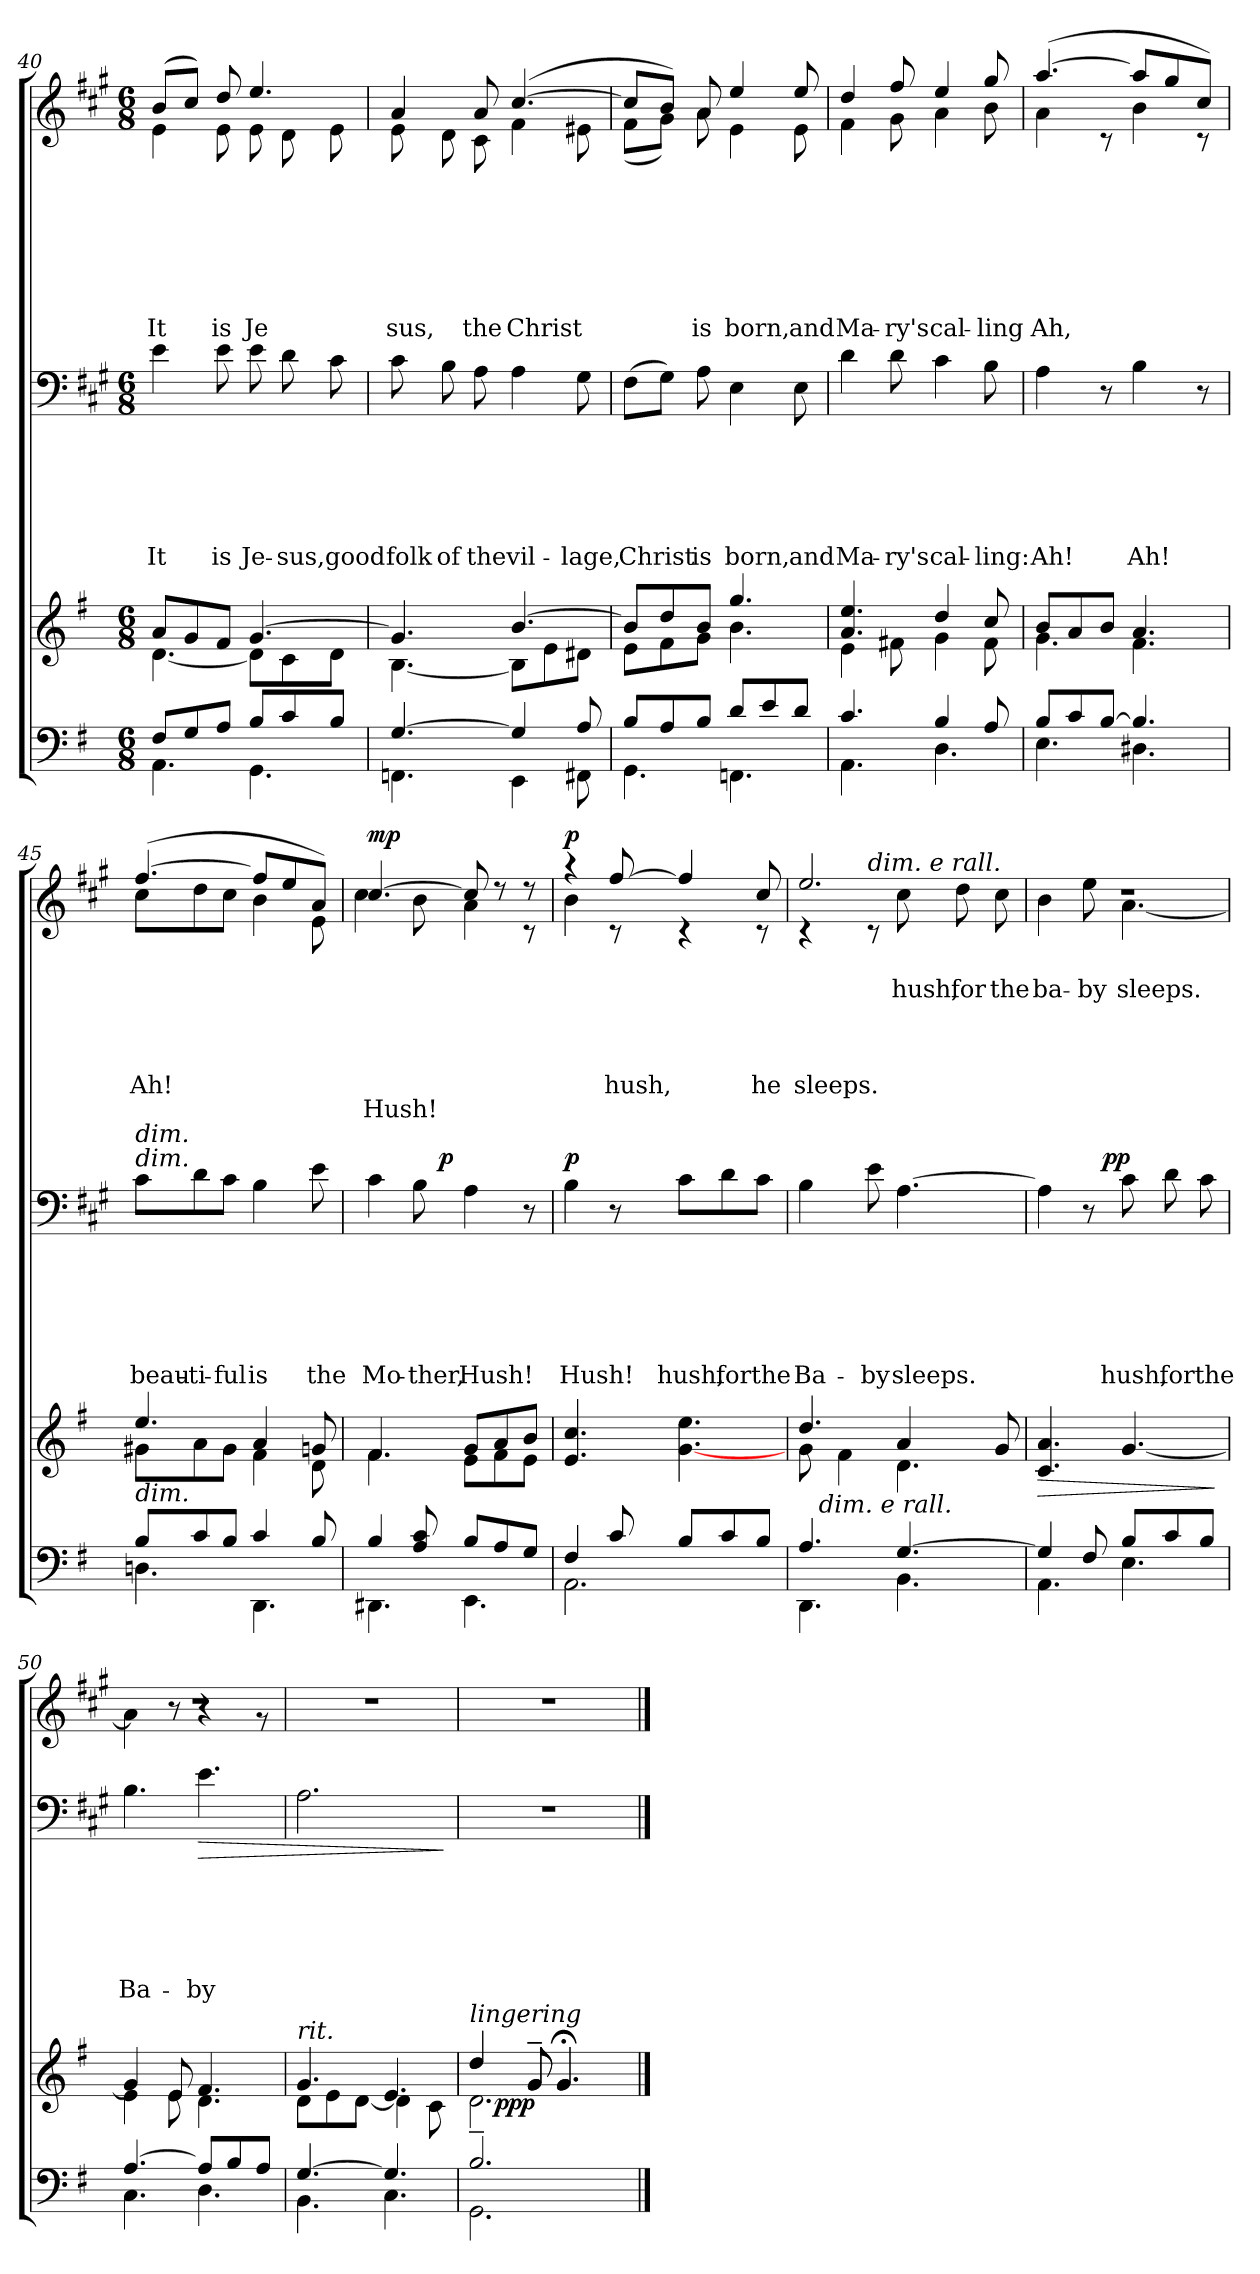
**kern	**kern	**dynam	**kern	**text	**text	**text	**text	**text	**text	**dynam	**kern	**text	**text	**text	**text	**text	**text	**text	**dynam
*part3	*part3	*part3	*part2	*part2	*part2	*part2	*part2	*part2	*part2	*part2	*part1	*part1	*part1	*part1	*part1	*part1	*part1	*part1	*part1
*staff4	*staff3	*staff3/4	*staff2	*staff2	*staff2	*staff2	*staff2	*staff2	*staff2	*staff2	*staff1	*staff1	*staff1	*staff1	*staff1	*staff1	*staff1	*staff1	*staff1
*clefF4	*clefG2	*	*clefF4	*	*	*	*	*	*	*	*clefG2	*	*	*	*	*	*	*	*
*	*	*	*ITrd1c2	*	*	*	*	*	*	*	*ITrd1c2	*	*	*	*	*	*	*	*
*k[f#]	*k[f#]	*	*k[f#]	*	*	*	*	*	*	*	*k[f#]	*	*	*	*	*	*	*	*
*G:	*G:	*	*G:	*	*	*	*	*	*	*	*G:	*	*	*	*	*	*	*	*
*M6/8	*M6/8	*	*M6/8	*	*	*	*	*	*	*	*M6/8	*	*	*	*	*	*	*	*
=40	=40	=40	=40	=40	=40	=40	=40	=40	=40	=40	=40	=40	=40	=40	=40	=40	=40	=40	=40
*^	*^	*	*	*	*	*	*	*	*	*	*	*	*	*	*	*	*	*	*
!	!	!	!	!	!	!	!	!	!	!	!LO:LY:a	!	!	!	!	!	!	!	!	!LO:LY:a	!
*	*	*	*	*	*	*	*	*	*	*	*	*	*^	*	*	*	*	*	*	*	*
8F#/L	4.AA\	8a/L	[<4.d\	.	4d\	.	.	.	.	.	It	.	(>8a/L	4d\	.	.	.	.	.	.	It	.
8G/	.	8g/	.	.	.	.	.	.	.	.	.	.	8b/J)	.	.	.	.	.	.	.	.	.
!	!	!	!	!	!	!	!	!	!	!	!LO:LY:a	!	!	!	!	!	!	!	!	!	!LO:LY:a	!
8A/J	.	8f#/J	.	.	8d\	.	.	.	.	.	is	.	8cc/	8d\	.	.	.	.	.	.	is	.
!	!	!	!	!	!	!	!	!	!	!	!LO:LY:a	!	!	!	!	!	!	!	!	!	!LO:LY:a	!
8B/L	4.GG\	[>4.g/	8d\L]	.	8d\	.	.	.	.	.	Je-	.	4.dd/	8d\	.	.	.	.	.	.	Je	.
!	!	!	!	!	!	!	!	!	!	!	!LO:LY:a	!	!	!	!	!	!	!	!	!	!	!
8c/	.	.	8c\	.	8c\	.	.	.	.	.	-sus,	.	.	8c\	.	.	.	.	.	.	.	.
!	!	!	!	!	!	!	!	!	!	!	!LO:LY:a	!	!	!	!	!	!	!	!	!	!	!
8B/J	.	.	8d\J	.	8B\	.	.	.	.	.	good	.	.	8d\	.	.	.	.	.	.	.	.
=41	=41	=41	=41	=41	=41	=41	=41	=41	=41	=41	=41	=41	=41	=41	=41	=41	=41	=41	=41	=41	=41	=41
!	!	!	!	!	!	!	!	!	!	!	!LO:LY:a	!	!	!	!	!	!	!	!	!	!LO:LY:a	!
[>4.G/	4.FFn\	4.g/]	[<4.B\	.	8B\	.	.	.	.	.	folk	.	4g/	8d\	.	.	.	.	.	.	sus,	.
!	!	!	!	!	!	!	!	!	!	!	!LO:LY:a	!	!	!	!	!	!	!	!	!	!	!
.	.	.	.	.	8A\	.	.	.	.	.	of	.	.	8c\	.	.	.	.	.	.	.	.
!	!	!	!	!	!	!	!	!	!	!	!LO:LY:a	!	!	!	!	!	!	!	!	!	!LO:LY:a	!
.	.	.	.	.	8G\	.	.	.	.	.	the	.	8g/	8B\	.	.	.	.	.	.	the	.
!	!	!	!	!	!	!	!	!	!	!	!LO:LY:a	!	!	!	!	!	!	!	!	!	!LO:LY:a	!
4G/]	4EE\	[>4.b/	8B\L]	.	4G\	.	.	.	.	.	vil-	.	([>4.b/	4e\	.	.	.	.	.	.	Christ	.
.	.	.	8e\	.	.	.	.	.	.	.	.	.	.	.	.	.	.	.	.	.	.	.
!	!	!	!	!	!	!	!	!	!	!	!LO:LY:a	!	!	!	!	!	!	!	!	!	!	!
8A/	8FF#X\	.	8d#X\J	.	8F#\	.	.	.	.	.	-lage,	.	.	8d#X\	.	.	.	.	.	.	.	.
=42	=42	=42	=42	=42	=42	=42	=42	=42	=42	=42	=42	=42	=42	=42	=42	=42	=42	=42	=42	=42	=42	=42
!	!	!	!	!	!	!	!	!	!	!	!LO:LY:a	!	!	!	!	!	!	!	!	!	!	!
8B/L	4.GG\	8b/L]	8e\L	.	(>8E\L	.	.	.	.	.	Christ	.	8b/L]	(<8e\L	.	.	.	.	.	.	.	.
8A/	.	8dd/	8f#\	.	8F#\J)	.	.	.	.	.	.	.	8a/J)	8f#\J)	.	.	.	.	.	.	.	.
!	!	!	!	!	!	!	!	!	!	!	!LO:LY:a	!	!	!	!	!	!	!	!	!	!LO:LY:a	!
8B/J	.	8b/J	8g\J	.	8G\	.	.	.	.	.	is	.	8g/	8g\	.	.	.	.	.	.	is	.
!	!	!	!	!	!	!	!	!	!	!	!LO:LY:a	!	!	!	!	!	!	!	!	!	!LO:LY:a	!
8d/L	4.FFn\	4.gg/	4.b\	.	4D\	.	.	.	.	.	born,	.	4dd/	4d\	.	.	.	.	.	.	born,	.
8e/	.	.	.	.	.	.	.	.	.	.	.	.	.	.	.	.	.	.	.	.	.	.
!	!	!	!	!	!	!	!	!	!	!	!LO:LY:a	!	!	!	!	!	!	!	!	!	!LO:LY:a	!
8d/J	.	.	.	.	8D\	.	.	.	.	.	and	.	8dd/	8d\	.	.	.	.	.	.	and	.
!!LO:LB:g=z	!!
=43	=43	=43	=43	=43	=43	=43	=43	=43	=43	=43	=43	=43	=43	=43	=43	=43	=43	=43	=43	=43	=43	=43
!	!	!	!	!	!	!	!	!	!	!	!LO:LY:a	!	!	!	!	!	!	!	!	!	!LO:LY:a	!
4.c/	4.AA\	4.a/ 4.ee/	4e\	.	4c\	.	.	.	.	.	Ma-	.	4cc/	4e\	.	.	.	.	.	.	Ma-	.
!	!	!	!	!	!	!	!	!	!	!	!LO:LY:a	!	!	!	!	!	!	!	!	!	!LO:LY:a	!
.	.	.	8f#X\	.	8c\	.	.	.	.	.	-ry's	.	8ee/	8f#\	.	.	.	.	.	.	-ry's	.
!	!	!	!	!	!	!	!	!	!	!	!LO:LY:a	!	!	!	!	!	!	!	!	!	!LO:LY:a	!
4B/	4.D\	4dd/	4g\	.	4B\	.	.	.	.	.	cal-	.	4dd/	4g\	.	.	.	.	.	.	cal-	.
!	!	!	!	!	!	!	!	!	!	!	!LO:LY:a	!	!	!	!	!	!	!	!	!	!LO:LY:a	!
8A/	.	8cc/	8f#\	.	8A\	.	.	.	.	.	-ling:	.	8ff#/	8a\	.	.	.	.	.	.	-ling	.
!!LO:PB:g=z	!!
=44	=44	=44	=44	=44	=44	=44	=44	=44	=44	=44	=44	=44	=44	=44	=44	=44	=44	=44	=44	=44	=44	=44
!	!	!	!	!	!	!	!	!	!	!	!LO:LY:a	!	!	!	!	!	!	!	!	!	!LO:LY:a	!
8B/L	4.E\	8b/L	4.g\	.	4G\	.	.	.	.	.	Ah!	.	(>[>4.gg/	4g\	.	.	.	.	.	.	Ah,	.
8c/	.	8a/	.	.	.	.	.	.	.	.	.	.	.	.	.	.	.	.	.	.	.	.
[>8B/J	.	8b/J	.	.	8r	.	.	.	.	.	.	.	.	8rc	.	.	.	.	.	.	.	.
!	!	!	!	!	!	!	!	!	!	!	!LO:LY:a	!	!	!	!	!	!	!	!	!	!	!
4.B/]	4.D#X\	4.a/	4.f#\	.	4A\	.	.	.	.	.	Ah!	.	8gg/L]	4a\	.	.	.	.	.	.	.	.
.	.	.	.	.	.	.	.	.	.	.	.	.	8ff#/	.	.	.	.	.	.	.	.	.
.	.	.	.	.	8r	.	.	.	.	.	.	.	8b/J)	8rc	.	.	.	.	.	.	.	.
=45	=45	=45	=45	=45	=45	=45	=45	=45	=45	=45	=45	=45	=45	=45	=45	=45	=45	=45	=45	=45	=45	=45
!	!	!	!	!	!LO:TX:a:i:t=dim.	!	!	!	!	!	!	!	!	!	!	!	!	!	!	!	!	!
!	!	!	!	!	!LO:TX:a:i:t=dim.	!	!	!	!	!	!	!	!	!	!	!	!	!	!	!	!	!
!	!	!LO:TX:b:i:t=dim.	!	!	!	!	!	!	!	!	!	!	!	!	!	!	!	!	!	!	!	!
!	!	!	!	!	!	!	!	!	!	!	!LO:LY:a	!	!	!	!	!	!	!	!	!LO:LY:a	!	!
8B/L	4.Dn\	4.ee/	8g#X\L	.	8B\L	.	.	.	.	.	beau-	.	(>[>4.ee/	8b\L	.	.	.	.	.	Ah!	.	.
!	!	!	!	!	!	!	!	!	!	!	!LO:LY:a	!	!	!	!	!	!	!	!	!	!	!
8c/	.	.	8a\	.	8c\	.	.	.	.	.	-ti-	.	.	8cc\	.	.	.	.	.	.	.	.
!	!	!	!	!	!	!	!	!	!	!	!LO:LY:a	!	!	!	!	!	!	!	!	!	!	!
8B/J	.	.	8g#\J	.	8B\J	.	.	.	.	.	-ful	.	.	8b\J	.	.	.	.	.	.	.	.
!	!	!	!	!	!	!	!	!	!	!	!LO:LY:a	!	!	!	!	!	!	!	!	!	!	!
4c/	4.DD\	4a/	4f#\	.	4A\	.	.	.	.	.	is	.	8ee/L]	4a\	.	.	.	.	.	.	.	.
.	.	.	.	.	.	.	.	.	.	.	.	.	8dd/	.	.	.	.	.	.	.	.	.
!	!	!	!	!	!	!	!	!	!	!	!LO:LY:a	!	!	!	!	!	!	!	!	!	!	!
8B/	.	8g/	8d\	.	8d\	.	.	.	.	.	the	.	8g/J)	8d\	.	.	.	.	.	.	.	.
=46	=46	=46	=46	=46	=46	=46	=46	=46	=46	=46	=46	=46	=46	=46	=46	=46	=46	=46	=46	=46	=46	=46
!	!	!	!	!	!	!	!	!	!	!	!LO:LY:a	!	!	!	!	!	!	!	!	!	!LO:LY:a	!LO:DY:b
*	*	*	*	*	*^	*	*	*	*	*	*	*	*	*	*	*	*	*	*	*	*	*
4B/	4.DD#X\	4.f#/	4.f#\	.	4B\	4ryy	.	.	.	.	.	Mo-	.	[>4.b/	4b\	.	.	.	.	.	.	Hush!	mp
!	!	!	!	!	!	!	!	!	!	!	!	!LO:LY:a	!	!	!	!	!	!	!	!	!	!	!
8A/ 8c/	.	.	.	.	8A\	16ryy	.	.	.	.	.	-ther,	.	.	8a\	.	.	.	.	.	.	.	.
!	!	!	!	!	!	!	!	!	!	!	!	!	!LO:DY:a	!	!	!	!	!	!	!	!	!	!
.	.	.	.	.	.	4..ryy	.	.	.	.	.	.	p	.	.	.	.	.	.	.	.	.	.
!	!	!	!	!	!	!	!	!	!	!	!	!LO:LY:a	!	!	!	!	!	!	!	!	!	!	!
8B/L	4.EE\	8g/L	8e\L	.	4G\	.	.	.	.	.	.	Hush!	.	8b/]	4g\	.	.	.	.	.	.	.	.
8A/	.	8a/	8f#\	.	.	.	.	.	.	.	.	.	.	8rdd	.	.	.	.	.	.	.	.	.
8G/J	.	8b/J	8e\J	.	8r	.	.	.	.	.	.	.	.	8rdd	8rc	.	.	.	.	.	.	.	.
=47	=47	=47	=47	=47	=47	=47	=47	=47	=47	=47	=47	=47	=47	=47	=47	=47	=47	=47	=47	=47	=47	=47	=47
!	!	!	!	!	!	!	!	!	!	!	!	!LO:LY:a	!LO:DY:a	!	!	!	!	!	!	!	!	!	!LO:DY:a
*	*	*v	*v	*	*	*	*	*	*	*	*	*	*	*	*	*	*	*	*	*	*	*	*
*	*	*	*	*v	*v	*	*	*	*	*	*	*	*	*	*	*	*	*	*	*	*	*
4F#/	2.AA\	4.e/ 4.cc/	.	4A\	.	.	.	.	.	Hush!	p	4raa	4a\	.	.	.	.	.	.	.	p
!	!	!	!	!	!	!	!	!	!	!	!	!	!	!	!	!	!	!	!LO:LY:a	!	!
8c/	.	.	.	8r	.	.	.	.	.	.	.	[>8ee/	8rc	.	.	.	.	.	hush,	.	.
!	!	!	!	!	!	!	!	!	!	!LO:LY:a	!	!	!	!	!	!	!	!	!	!	!
8B/L	.	[<4.g\ 4.ee\	.	8B\L	.	.	.	.	.	hush,	.	4ee/]	4rc	.	.	.	.	.	.	.	.
!	!	!	!	!	!	!	!	!	!	!LO:LY:a	!	!	!	!	!	!	!	!	!	!	!
8c/	.	.	.	8c\	.	.	.	.	.	for	.	.	.	.	.	.	.	.	.	.	.
!	!	!	!	!	!	!	!	!	!	!LO:LY:a	!	!	!	!	!	!	!	!	!LO:LY:a	!	!
8B/J	.	.	.	8B\J	.	.	.	.	.	the	.	8b/	8rc	.	.	.	.	.	he	.	.
=48	=48	=48	=48	=48	=48	=48	=48	=48	=48	=48	=48	=48	=48	=48	=48	=48	=48	=48	=48	=48	=48
*	*	*^	*	*	*	*	*	*	*	*	*	*	*	*	*	*	*	*	*	*	*
!	!	!	!	!	!	!	!	!	!	!	!LO:LY:a	!	!	!	!	!	!	!	!	!LO:LY:a	!	!
*	*	*	*^	*	*	*	*	*	*	*	*	*	*	*	*	*	*	*	*	*	*	*
4.A/	4.DD\	4.dd/	8g\	16ryy	.	4A\	.	.	.	.	.	Ba-	.	2.dd/	4rc	.	.	.	.	.	sleeps.	.	.
!	!	!	!	!LO:TX:b:i:t=dim. e rall.	!	!	!	!	!	!	!	!	!	!	!	!	!	!	!	!	!	!	!
.	.	.	.	2ryy	.	.	.	.	.	.	.	.	.	.	.	.	.	.	.	.	.	.	.
.	.	.	4f#\	.	.	.	.	.	.	.	.	.	.	.	.	.	.	.	.	.	.	.	.
!	!	!	!	!	!	!	!	!	!	!	!	!	!	!	!LO:TX:a:i:t=dim. e rall.	!	!	!	!	!	!	!	!
!	!	!	!	!	!	!	!	!	!	!	!	!LO:LY:a	!	!	!	!	!	!	!	!	!	!	!
.	.	.	.	.	.	8d\	.	.	.	.	.	-by	.	.	8rc	.	.	.	.	.	.	.	.
!	!	!	!	!	!	!	!	!	!	!	!	!LO:LY:a	!	!	!	!	!LO:LY:b	!	!	!	!	!	!
[>4.G/	4.BB\	4a/	4.d\	.	.	[4.G\	.	.	.	.	.	sleeps.	.	.	8b\	.	hush,	.	.	.	.	.	.
!	!	!	!	!	!	!	!	!	!	!	!	!	!	!	!	!	!LO:LY:b	!	!	!	!	!	!
.	.	.	.	.	.	.	.	.	.	.	.	.	.	.	8cc\	.	for	.	.	.	.	.	.
.	.	.	.	8.ryy	.	.	.	.	.	.	.	.	.	.	.	.	.	.	.	.	.	.	.
!	!	!	!	!	!	!	!	!	!	!	!	!	!	!	!	!	!LO:LY:b	!	!	!	!	!	!
.	.	8g/	.	.	.	.	.	.	.	.	.	.	.	.	8b\	.	the	.	.	.	.	.	.
!!LO:LB:g=z	!!
=49	=49	=49	=49	=49	=49	=49	=49	=49	=49	=49	=49	=49	=49	=49	=49	=49	=49	=49	=49	=49	=49	=49	=49
!	!	!	!	!	!LO:HP:b	!	!	!	!	!	!	!	!	!LO:N:vis=1	!	!	!LO:LY:b	!	!	!	!	!	!
*	*	*v	*v	*v	*	*^	*	*	*	*	*	*	*	*	*	*	*	*	*	*	*	*	*
4G/]	4.AA\	4.c/ 4.a/	>	4G\]	4ryy	.	.	.	.	.	.	.	2.rdd	4a\	.	ba-	.	.	.	.	.	.
!	!	!	!	!	!	!	!	!	!	!	!	!	!	!	!	!LO:LY:b	!	!	!	!	!	!
8F#/	.	.	.	8r	16ryy	.	.	.	.	.	.	.	.	8dd\	.	-by	.	.	.	.	.	.
!	!	!	!	!	!	!	!	!	!	!	!	!LO:DY:a	!	!	!	!	!	!	!	!	!	!
.	.	.	.	.	4..ryy	.	.	.	.	.	.	pp	.	.	.	.	.	.	.	.	.	.
!	!	!	!	!	!	!	!	!	!	!	!LO:LY:a	!	!	!	!	!LO:LY:b	!	!	!	!	!	!
8B/L	4.E\	[>4.g/	.	8B\	.	.	.	.	.	.	hush,	.	.	[<4.g\	.	sleeps.	.	.	.	.	.	.
!	!	!	!	!	!	!	!	!	!	!	!LO:LY:a	!	!	!	!	!	!	!	!	!	!	!
8c/	.	.	.	8c\	.	.	.	.	.	.	for	.	.	.	.	.	.	.	.	.	.	.
!	!	!	!	!	!	!	!	!	!	!	!LO:LY:a	!	!	!	!	!	!	!	!	!	!	!
8B/J	.	.	.	8B\	.	.	.	.	.	.	the	.	.	.	.	.	.	.	.	.	.	.
*v	*v	*	*	*	*	*	*	*	*	*	*	*	*v	*v	*	*	*	*	*	*	*	*
.	.	]	.	.	.	.	.	.	.	.	.	.	.	.	.	.	.	.	.	.
=50	=50	=50	=50	=50	=50	=50	=50	=50	=50	=50	=50	=50	=50	=50	=50	=50	=50	=50	=50	=50
*^	*^	*	*	*	*	*	*	*	*	*	*	*	*	*	*	*	*	*	*	*
!	!	!	!	!	!	!	!	!	!	!	!	!LO:LY:a	!	!LO:N:vis=1	!	!	!	!	!	!	!	!
*	*	*	*	*	*v	*v	*	*	*	*	*	*	*	*^	*	*	*	*	*	*	*	*
[>4.A/	4.C\	4g/]	4e\	.	4.A\	.	.	.	.	.	Ba-	.	2.rdd	4g\]	.	.	.	.	.	.	.	.
.	.	8e/	8e\	.	.	.	.	.	.	.	.	.	.	8ra	.	.	.	.	.	.	.	.
!	!	!	!	!	!	!	!	!	!	!	!LO:LY:a	!LO:HP:b	!	!	!	!	!	!	!	!	!	!
8A/L]	4.D\	4.f#/	4.d\	.	4.d\	.	.	.	.	.	-by	>	.	4ra	.	.	.	.	.	.	.	.
8B/	.	.	.	.	.	.	.	.	.	.	.	.	.	.	.	.	.	.	.	.	.	.
8A/J	.	.	.	.	.	.	.	.	.	.	.	.	.	8r	.	.	.	.	.	.	.	.
=51	=51	=51	=51	=51	=51	=51	=51	=51	=51	=51	=51	=51	=51	=51	=51	=51	=51	=51	=51	=51	=51	=51
!	!	!LO:TX:a:i:t=rit.	!	!	!	!	!	!	!	!	!	!	!	!	!	!	!	!	!	!	!	!
*	*	*	*	*	*	*	*	*	*	*	*	*	*v	*v	*	*	*	*	*	*	*	*
[>4.G/	4.BB\	4.g/	8d\L	.	2.G\	.	.	.	.	.	.	.	2.r	.	.	.	.	.	.	.	.
.	.	.	8e\	.	.	.	.	.	.	.	.	.	.	.	.	.	.	.	.	.	.
.	.	.	[<8d\J	.	.	.	.	.	.	.	.	.	.	.	.	.	.	.	.	.	.
4.G/]	4.C\	4.e/	4d\]	.	.	.	.	.	.	.	.	.	.	.	.	.	.	.	.	.	.
.	.	.	8c\	.	.	.	.	.	.	.	.	.	.	.	.	.	.	.	.	.	.
*v	*v	*	*	*	*	*	*	*	*	*	*	*	*	*	*	*	*	*	*	*	*
*	*v	*v	*	*	*	*	*	*	*	*	*	*	*	*	*	*	*	*	*	*
.	.	.	.	.	.	.	.	.	.	]	.	.	.	.	.	.	.	.	.
=52	=52	=52	=52	=52	=52	=52	=52	=52	=52	=52	=52	=52	=52	=52	=52	=52	=52	=52	=52
*^	*^	*	*	*	*	*	*	*	*	*	*	*	*	*	*	*	*	*	*
*	*	*	*^	*	*	*	*	*	*	*	*	*	*	*	*	*	*	*	*	*	*
*	*	*	*	*^	*	*	*	*	*	*	*	*	*	*	*	*	*	*	*	*	*	*
!	!	!LO:TX:a:i:t=lingering	!	!	!	!	!	!	!	!	!	!	!	!	!	!	!	!	!	!	!	!	!
2.B/	2.GG\	4dd/	2.d~>\	4dd/	16.ryy	.	2.r	.	.	.	.	.	.	.	2.r	.	.	.	.	.	.	.	.
!	!	!	!	!	!	!LO:DY:b	!	!	!	!	!	!	!	!	!	!	!	!	!	!	!	!	!
.	.	.	.	.	2ryy	ppp	.	.	.	.	.	.	.	.	.	.	.	.	.	.	.	.	.
.	.	8g~</	.	8g/	.	.	.	.	.	.	.	.	.	.	.	.	.	.	.	.	.	.	.
.	.	4.g;</	.	4.g/	.	.	.	.	.	.	.	.	.	.	.	.	.	.	.	.	.	.	.
.	.	.	.	.	8ryy	.	.	.	.	.	.	.	.	.	.	.	.	.	.	.	.	.	.
.	.	.	.	.	32ryy	.	.	.	.	.	.	.	.	.	.	.	.	.	.	.	.	.	.
*v	*v	*	*	*	*	*	*	*	*	*	*	*	*	*	*	*	*	*	*	*	*	*	*
*	*v	*v	*v	*v	*	*	*	*	*	*	*	*	*	*	*	*	*	*	*	*	*	*
==	==	==	==	==	==	==	==	==	==	==	==	==	==	==	==	==	==	==	==
*-	*-	*-	*-	*-	*-	*-	*-	*-	*-	*-	*-	*-	*-	*-	*-	*-	*-	*-	*-
